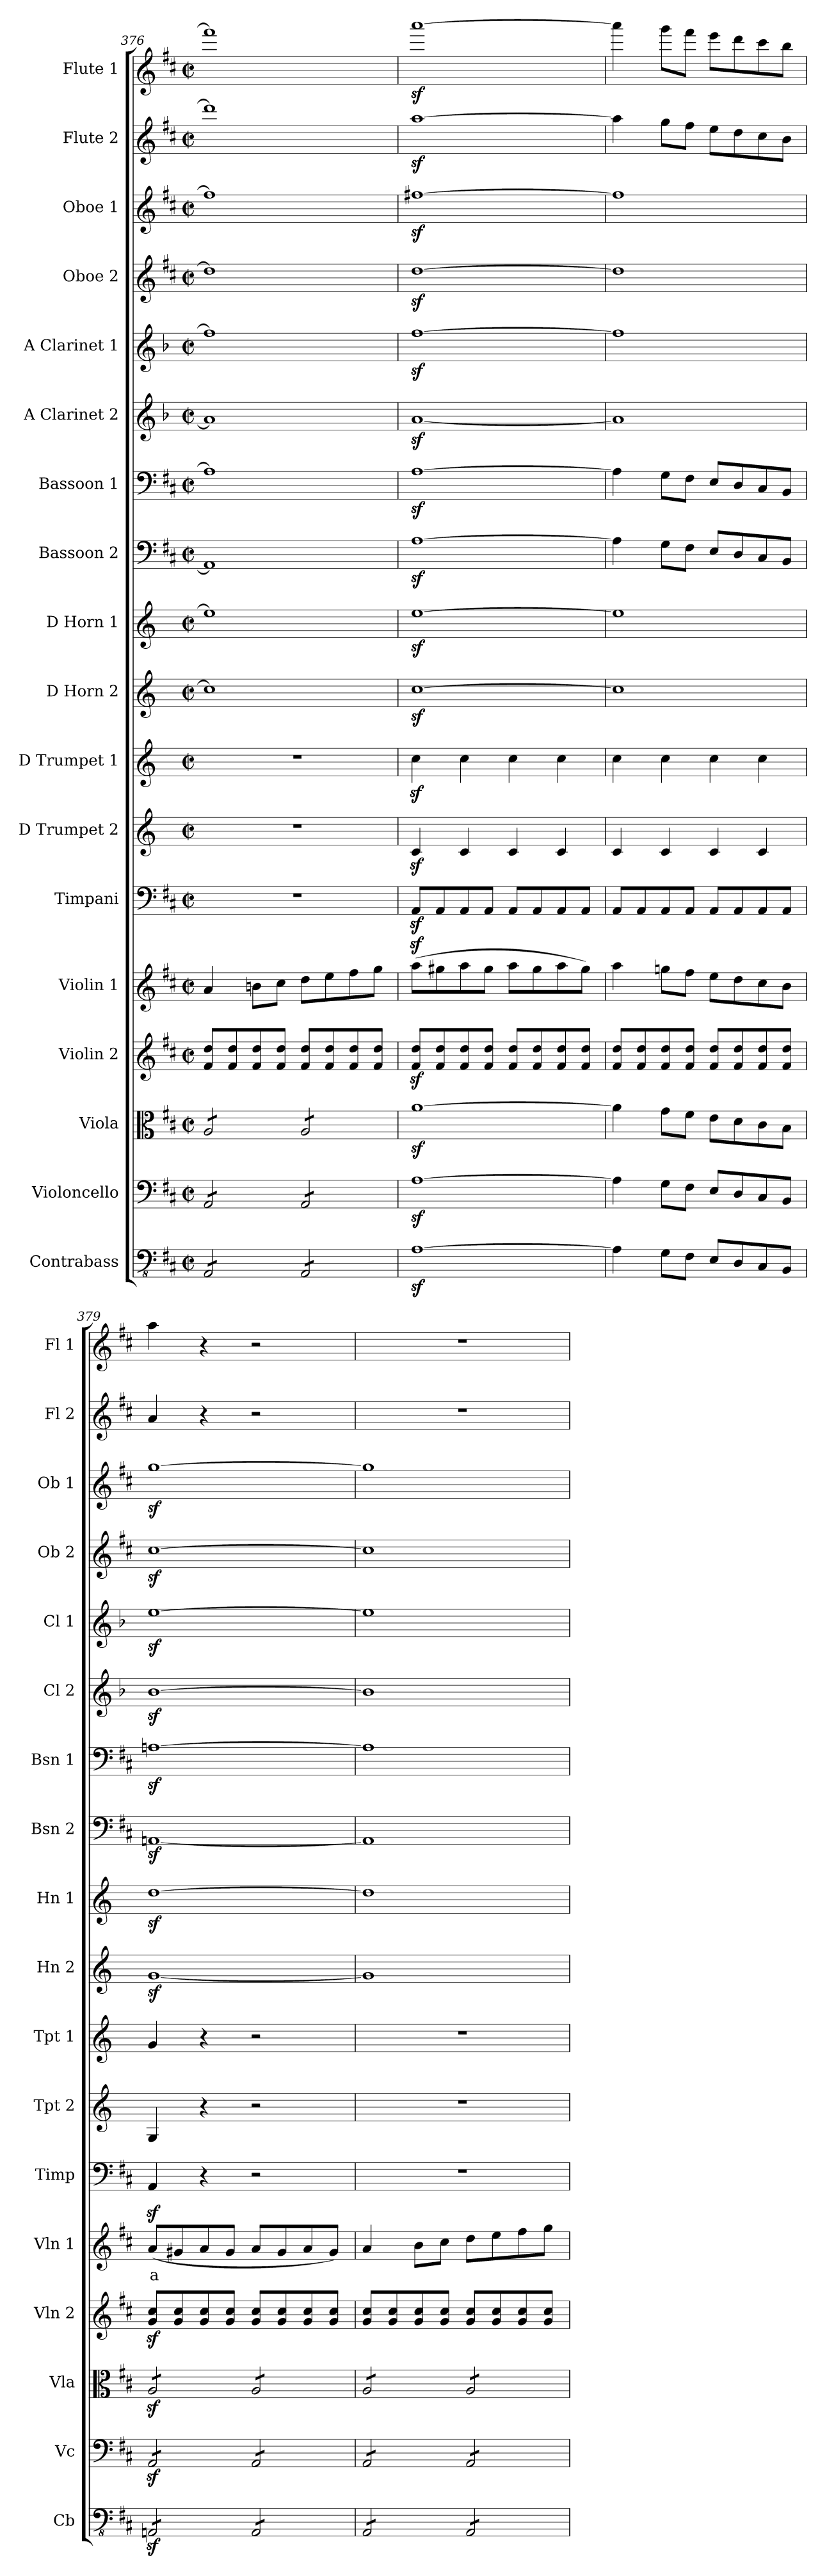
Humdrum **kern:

**kern	**kern	**kern	**kern	**kern	**text	**kern	**kern	**kern	**kern	**kern	**kern	**kern	**kern	**kern	**kern	**kern	**kern	**kern
*part18	*part17	*part16	*part15	*part14	*part14	*part13	*part12	*part11	*part10	*part9	*part8	*part7	*part6	*part5	*part4	*part3	*part2	*part1
*staff18	*staff17	*staff16	*staff15	*staff14	*staff14	*staff13	*staff12	*staff11	*staff10	*staff9	*staff8	*staff7	*staff6	*staff5	*staff4	*staff3	*staff2	*staff1
*I"Contrabass	*I"Violoncello	*I"Viola	*I"Violin 2	*I"Violin 1	*	*I"Timpani	*I"D Trumpet 2	*I"D Trumpet 1	*I"D Horn 2	*I"D Horn 1	*I"Bassoon 2	*I"Bassoon 1	*I"A Clarinet 2	*I"A Clarinet 1	*I"Oboe 2	*I"Oboe 1	*I"Flute 2	*I"Flute 1
*I'Cb	*I'Vc	*I'Vla	*I'Vln 2	*I'Vln 1	*	*I'Timp	*I'Tpt 2	*I'Tpt 1	*I'Hn 2	*I'Hn 1	*I'Bsn 2	*I'Bsn 1	*I'Cl 2	*I'Cl 1	*I'Ob 2	*I'Ob 1	*I'Fl 2	*I'Fl 1
*clefFv4	*clefF4	*clefC3	*clefG2	*clefG2	*	*clefF4	*clefG2	*clefG2	*clefG2	*clefG2	*clefF4	*clefF4	*clefG2	*clefG2	*clefG2	*clefG2	*clefG2	*clefG2
*	*	*	*	*	*	*	*ITrd-1c-2	*ITrd-1c-2	*ITrd6c10	*ITrd6c10	*	*	*ITrd2c3	*ITrd2c3	*	*	*	*
*k[f#c#]	*k[f#c#]	*k[f#c#]	*k[f#c#]	*k[f#c#]	*	*k[f#c#]	*k[f#c#]	*k[f#c#]	*k[f#c#]	*k[f#c#]	*k[f#c#]	*k[f#c#]	*k[f#c#]	*k[f#c#]	*k[f#c#]	*k[f#c#]	*k[f#c#]	*k[f#c#]
*M2/2	*M2/2	*M2/2	*M2/2	*M2/2	*	*M2/2	*M2/2	*M2/2	*M2/2	*M2/2	*M2/2	*M2/2	*M2/2	*M2/2	*M2/2	*M2/2	*M2/2	*M2/2
*met(c|)	*met(c|)	*met(c|)	*met(c|)	*met(c|)	*	*met(c|)	*met(c|)	*met(c|)	*met(c|)	*met(c|)	*met(c|)	*met(c|)	*met(c|)	*met(c|)	*met(c|)	*met(c|)	*met(c|)	*met(c|)
=376	=376	=376	=376	=376	=376	=376	=376	=376	=376	=376	=376	=376	=376	=376	=376	=376	=376	=376
*tremolo	*	*	*	*	*	*	*	*	*	*	*	*	*	*	*	*	*	*
*	*tremolo	*	*	*	*	*	*	*	*	*	*	*	*	*	*	*	*	*
*	*	*tremolo	*	*	*	*	*	*	*	*	*	*	*	*	*	*	*	*
8AAA/L	8AA/L	8A/L	8f#/ 8dd/L	4a/	.	1r	1r	1r	1d]	1f#]	1AA]	1A]	1f#]	1dd]	1dd]	1ff#]	1ddd]	1fff#]
8AAA/	8AA/	8A/	8f#/ 8dd/	.	.	.	.	.	.	.	.	.	.	.	.	.	.	.
8AAA/	8AA/	8A/	8f#/ 8dd/	8bn\L	.	.	.	.	.	.	.	.	.	.	.	.	.	.
8AAA/J	8AA/J	8A/J	8f#/ 8dd/J	8cc#\J	.	.	.	.	.	.	.	.	.	.	.	.	.	.
8AAA/L	8AA/L	8A/L	8f#/ 8dd/L	8dd\L	.	.	.	.	.	.	.	.	.	.	.	.	.	.
8AAA/	8AA/	8A/	8f#/ 8dd/	8ee\	.	.	.	.	.	.	.	.	.	.	.	.	.	.
8AAA/	8AA/	8A/	8f#/ 8dd/	8ff#\	.	.	.	.	.	.	.	.	.	.	.	.	.	.
8AAA/J	8AA/J	8A/J	8f#/ 8dd/J	8gg\J	.	.	.	.	.	.	.	.	.	.	.	.	.	.
*	*	*Xtremolo	*	*	*	*	*	*	*	*	*	*	*	*	*	*	*	*
*	*Xtremolo	*	*	*	*	*	*	*	*	*	*	*	*	*	*	*	*	*
*Xtremolo	*	*	*	*	*	*	*	*	*	*	*	*	*	*	*	*	*	*
=377	=377	=377	=377	=377	=377	=377	=377	=377	=377	=377	=377	=377	=377	=377	=377	=377	=377	=377
[1AAz<	[1Az<	[1az<	8f#/z< 8dd/z<L	(8aaz<\L	.	8AAz</L	4dz</	4ddz<\	[1dz<	[1f#z<	[1Az<	[1Az<	[1f#z<	[1ddz<	[1ddz<	[1ff#Xz<	[1aaz<	[1aaaz<
.	.	.	8f#/ 8dd/	8gg#X\	.	8AA/	.	.	.	.	.	.	.	.	.	.	.	.
.	.	.	8f#/ 8dd/	8aa\	.	8AA/	4d/	4dd\	.	.	.	.	.	.	.	.	.	.
.	.	.	8f#/ 8dd/J	8gg#\J	.	8AA/J	.	.	.	.	.	.	.	.	.	.	.	.
.	.	.	8f#/ 8dd/L	8aa\L	.	8AA/L	4d/	4dd\	.	.	.	.	.	.	.	.	.	.
.	.	.	8f#/ 8dd/	8gg#\	.	8AA/	.	.	.	.	.	.	.	.	.	.	.	.
.	.	.	8f#/ 8dd/	8aa\	.	8AA/	4d/	4dd\	.	.	.	.	.	.	.	.	.	.
.	.	.	8f#/ 8dd/J	8gg#\J)	.	8AA/J	.	.	.	.	.	.	.	.	.	.	.	.
=378	=378	=378	=378	=378	=378	=378	=378	=378	=378	=378	=378	=378	=378	=378	=378	=378	=378	=378
4AA\]	4A\]	4a\]	8f#/ 8dd/L	4aa\	.	8AA/L	4d/	4dd\	1d]	1f#]	4A\]	4A\]	1f#]	1dd]	1dd]	1ff#]	4aa\]	4aaa\]
.	.	.	8f#/ 8dd/	.	.	8AA/	.	.	.	.	.	.	.	.	.	.	.	.
8GG\L	8G\L	8g\L	8f#/ 8dd/	8ggn\L	.	8AA/	4d/	4dd\	.	.	8G\L	8G\L	.	.	.	.	8gg\L	8ggg\L
8FF#\J	8F#\J	8f#\J	8f#/ 8dd/J	8ff#\J	.	8AA/J	.	.	.	.	8F#\J	8F#\J	.	.	.	.	8ff#\J	8fff#\J
8EE/L	8E/L	8e\L	8f#/ 8dd/L	8ee\L	.	8AA/L	4d/	4dd\	.	.	8E/L	8E/L	.	.	.	.	8ee\L	8eee\L
8DD/	8D/	8d\	8f#/ 8dd/	8dd\	.	8AA/	.	.	.	.	8D/	8D/	.	.	.	.	8dd\	8ddd\
8CC#/	8C#/	8c#\	8f#/ 8dd/	8cc#\	.	8AA/	4d/	4dd\	.	.	8C#/	8C#/	.	.	.	.	8cc#\	8ccc#\
8BBB/J	8BB/J	8B\J	8f#/ 8dd/J	8b\J	.	8AA/J	.	.	.	.	8BB/J	8BB/J	.	.	.	.	8b\J	8bb\J
=379	=379	=379	=379	=379	=379	=379	=379	=379	=379	=379	=379	=379	=379	=379	=379	=379	=379	=379
!	!	!	!	!	!LO:LY:b:color=#FF0000	!	!	!	!	!	!	!	!	!	!	!	!	!
*tremolo	*	*	*	*	*	*	*	*	*	*	*	*	*	*	*	*	*	*
*	*tremolo	*	*	*	*	*	*	*	*	*	*	*	*	*	*	*	*	*
*	*	*tremolo	*	*	*	*	*	*	*	*	*	*	*	*	*	*	*	*
8AAAnz</L	8AAz</L	8Az</L	8g/z< 8cc#/z<L	(8az</L	a	4AA/	4A/	4a/	[1Az<	[1ez<	[1AAnz<	[1Anz<	[1gz<	[1cc#z<	[1cc#z<	[1ggz<	4a/	4aa\
8AAAnz</	8AAz</	8Az</	8g/ 8cc#/	8g#X/	.	.	.	.	.	.	.	.	.	.	.	.	.	.
8AAAnz</	8AAz</	8Az</	8g/ 8cc#/	8a/	.	4r	4r	4r	.	.	.	.	.	.	.	.	4r	4r
8AAAnz</J	8AAz</J	8Az</J	8g/ 8cc#/J	8g#/J	.	.	.	.	.	.	.	.	.	.	.	.	.	.
8AAA/L	8AA/L	8A/L	8g/ 8cc#/L	8a/L	.	2r	2r	2r	.	.	.	.	.	.	.	.	2r	2r
8AAA/	8AA/	8A/	8g/ 8cc#/	8g#/	.	.	.	.	.	.	.	.	.	.	.	.	.	.
8AAA/	8AA/	8A/	8g/ 8cc#/	8a/	.	.	.	.	.	.	.	.	.	.	.	.	.	.
8AAA/J	8AA/J	8A/J	8g/ 8cc#/J	8g#/J)	.	.	.	.	.	.	.	.	.	.	.	.	.	.
=380	=380	=380	=380	=380	=380	=380	=380	=380	=380	=380	=380	=380	=380	=380	=380	=380	=380	=380
8AAA/L	8AA/L	8A/L	8g/ 8cc#/L	4a/	.	1r	1r	1r	1A]	1e]	1AA]	1A]	1g]	1cc#]	1cc#]	1gg]	1r	1r
8AAA/	8AA/	8A/	8g/ 8cc#/	.	.	.	.	.	.	.	.	.	.	.	.	.	.	.
8AAA/	8AA/	8A/	8g/ 8cc#/	8b\L	.	.	.	.	.	.	.	.	.	.	.	.	.	.
8AAA/J	8AA/J	8A/J	8g/ 8cc#/J	8cc#\J	.	.	.	.	.	.	.	.	.	.	.	.	.	.
8AAA/L	8AA/L	8A/L	8g/ 8cc#/L	8dd\L	.	.	.	.	.	.	.	.	.	.	.	.	.	.
8AAA/	8AA/	8A/	8g/ 8cc#/	8ee\	.	.	.	.	.	.	.	.	.	.	.	.	.	.
8AAA/	8AA/	8A/	8g/ 8cc#/	8ff#\	.	.	.	.	.	.	.	.	.	.	.	.	.	.
8AAA/J	8AA/J	8A/J	8g/ 8cc#/J	8gg\J	.	.	.	.	.	.	.	.	.	.	.	.	.	.
*	*	*Xtremolo	*	*	*	*	*	*	*	*	*	*	*	*	*	*	*	*
*	*Xtremolo	*	*	*	*	*	*	*	*	*	*	*	*	*	*	*	*	*
*Xtremolo	*	*	*	*	*	*	*	*	*	*	*	*	*	*	*	*	*	*
=	=	=	=	=	=	=	=	=	=	=	=	=	=	=	=	=	=	=
*-	*-	*-	*-	*-	*-	*-	*-	*-	*-	*-	*-	*-	*-	*-	*-	*-	*-	*-
